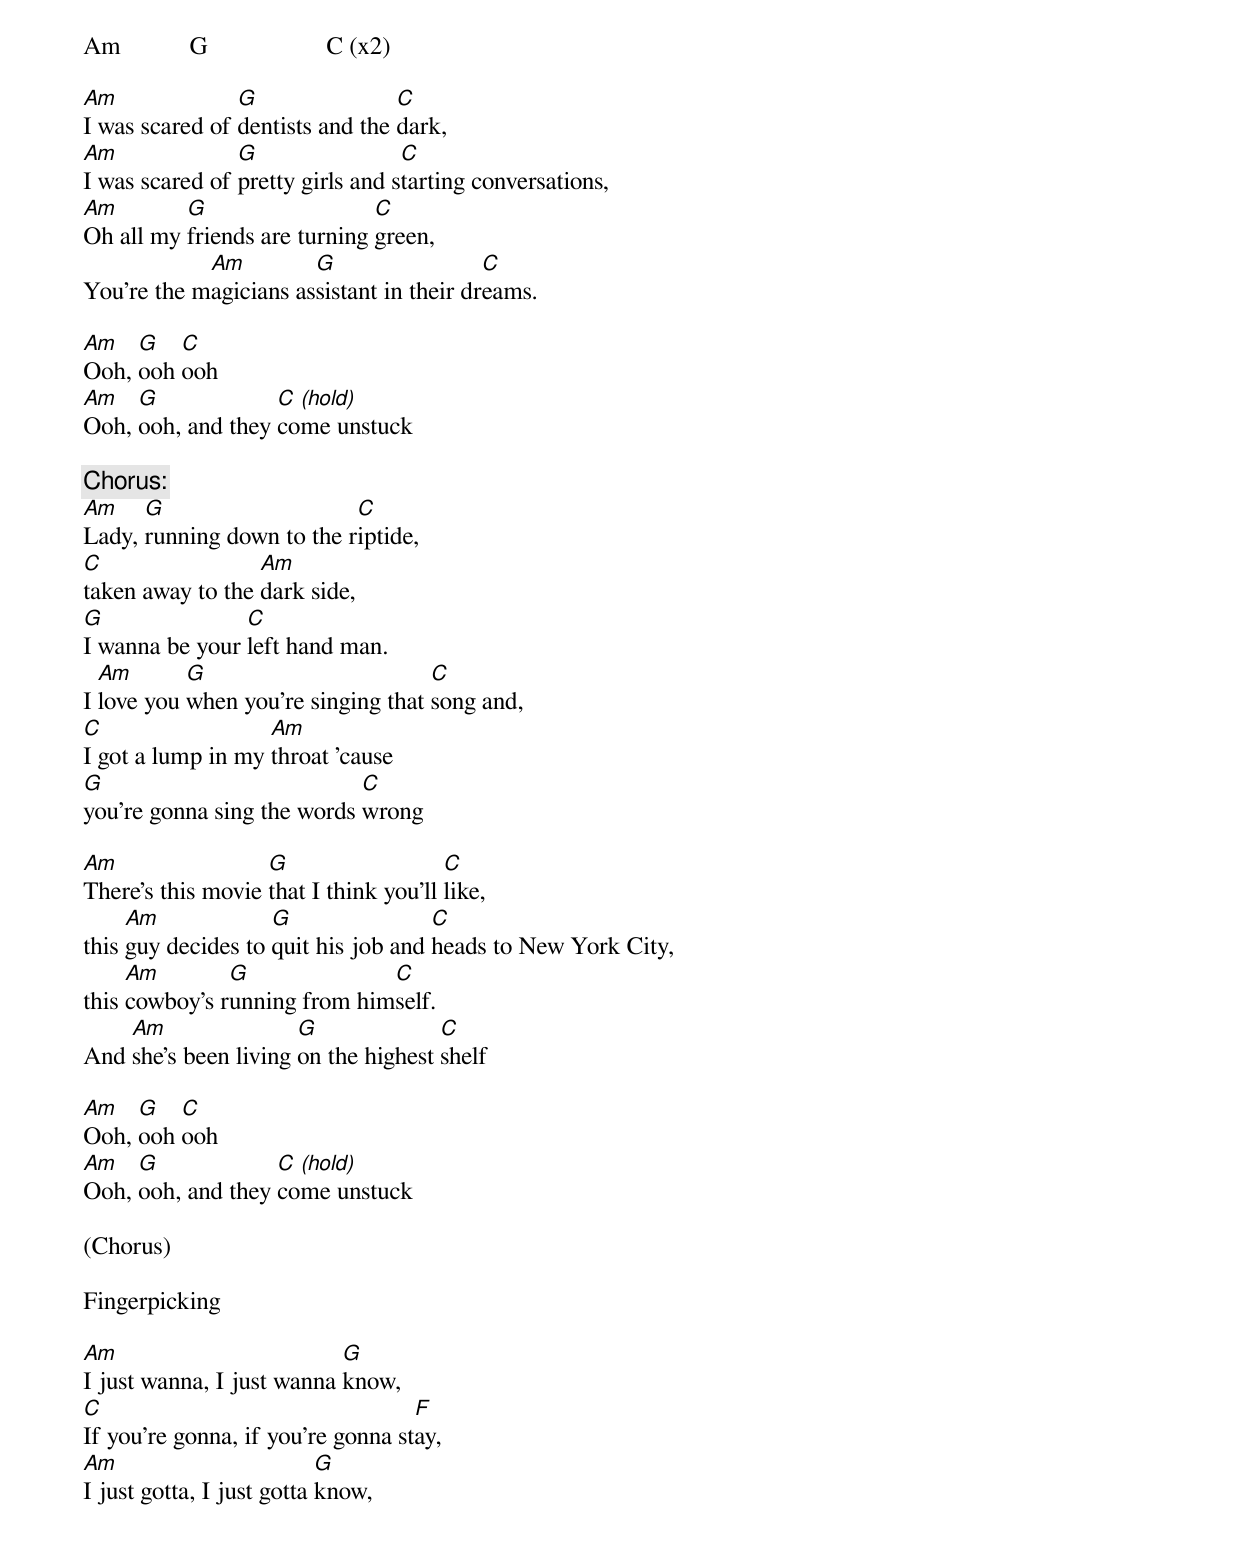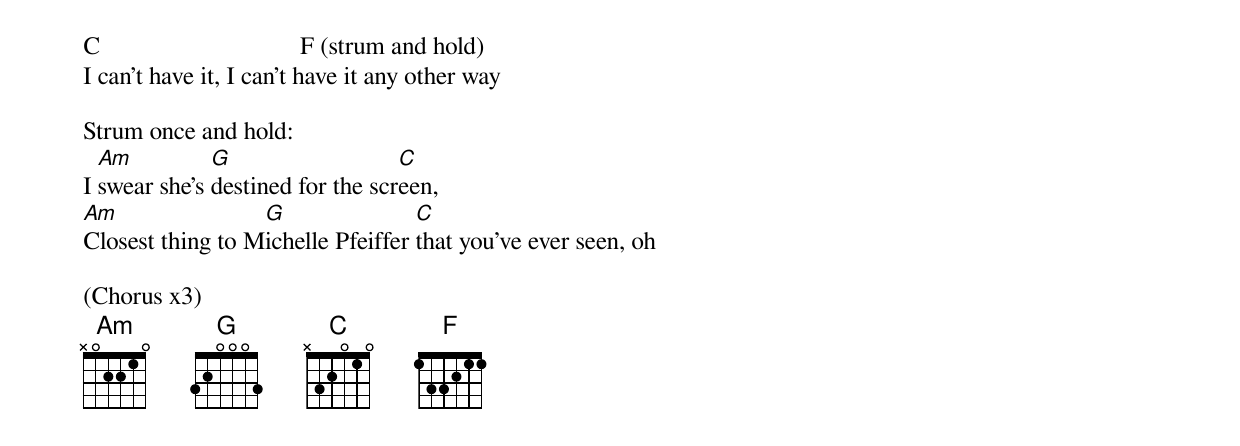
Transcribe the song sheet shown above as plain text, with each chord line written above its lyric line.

Am           G                   C (x2)

Am              G                C
I was scared of dentists and the dark,
Am              G                 C
I was scared of pretty girls and starting conversations,
Am        G                   C
Oh all my friends are turning green,
            Am         G                  C
You're the magicians assistant in their dreams.

Am   G   C
Ooh, ooh ooh
Am   G             C (hold)
Ooh, ooh, and they come unstuck

[Chorus:]
Am    G                    C
Lady, running down to the riptide,
C                 Am
taken away to the dark side,
G               C
I wanna be your left hand man.
  Am       G                        C
I love you when you're singing that song and,
C                  Am
I got a lump in my throat 'cause
G                           C
you're gonna sing the words wrong

Am                 G                   C
There's this movie that I think you'll like,
     Am             G                C
this guy decides to quit his job and heads to New York City,
     Am        G              C
this cowboy's running from himself.
    Am                G              C
And she's been living on the highest shelf

Am   G   C
Ooh, ooh ooh
Am   G             C (hold)
Ooh, ooh, and they come unstuck

(Chorus)

Fingerpicking

Am                         G
I just wanna, I just wanna know,
C                                  F
If you're gonna, if you're gonna stay,
Am                         G
I just gotta, I just gotta know,
C                                F (strum and hold)
I can't have it, I can't have it any other way

Strum once and hold:
  Am          G                   C
I swear she's destined for the screen,
Am                G                C
Closest thing to Michelle Pfeiffer that you've ever seen, oh

(Chorus x3)
